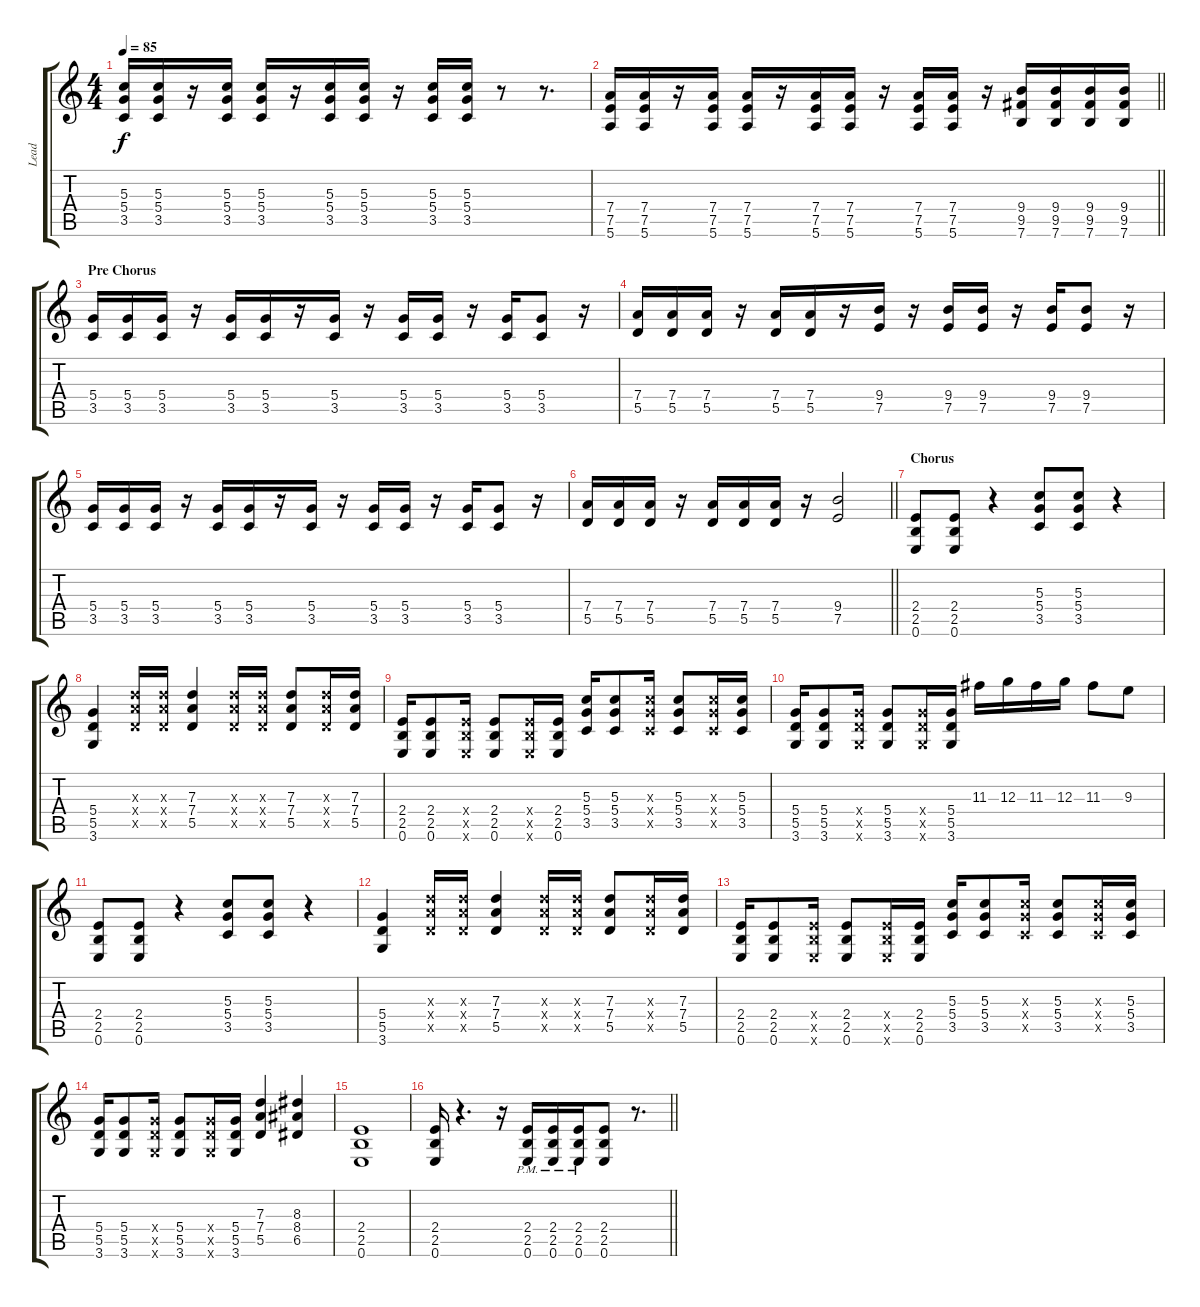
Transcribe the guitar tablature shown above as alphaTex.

\track ("Lead" "Lead") {instrument distortionguitar}
\staff {score tabs}
\tuning (E4 B3 G3 D3 A2 E2) {hide}
\ts (4 4)
\tempo 85
\clef g2
\ks c
(5.3 5.4 3.5).16{dy f} (5.3 5.4 3.5).16 r.16 (5.3 5.4 3.5).16 (5.3 5.4 3.5).16 r.16 (5.3 5.4 3.5).16 (5.3 5.4 3.5).16 r.16 (5.3 5.4 3.5).16 (5.3 5.4 3.5).16 r.8 r.8{d} |
\barLineRight lightlight
(7.4 7.5 5.6).16 (7.4 7.5 5.6).16 r.16 (7.4 7.5 5.6).16 (7.4 7.5 5.6).16 r.16 (7.4 7.5 5.6).16 (7.4 7.5 5.6).16 r.16 (7.4 7.5 5.6).16 (7.4 7.5 5.6).16 r.16 (9.4 9.5 7.6).16 (9.4 9.5 7.6).16 (9.4 9.5 7.6).16 (9.4 9.5 7.6).16 |
\section ("" "Pre Chorus")
(5.4 3.5).16 (5.4 3.5).16 (5.4 3.5).16 r.16 (5.4 3.5).16 (5.4 3.5).16 r.16 (5.4 3.5).16 r.16 (5.4 3.5).16 (5.4 3.5).16 r.16 (5.4 3.5).16 (5.4 3.5).8 r.16 |
(7.4 5.5).16 (7.4 5.5).16 (7.4 5.5).16 r.16 (7.4 5.5).16 (7.4 5.5).16 r.16 (9.4 7.5).16 r.16 (9.4 7.5).16 (9.4 7.5).16 r.16 (9.4 7.5).16 (9.4 7.5).8 r.16 |
(5.4 3.5).16 (5.4 3.5).16 (5.4 3.5).16 r.16 (5.4 3.5).16 (5.4 3.5).16 r.16 (5.4 3.5).16 r.16 (5.4 3.5).16 (5.4 3.5).16 r.16 (5.4 3.5).16 (5.4 3.5).8 r.16 |
\barLineRight lightlight
(7.4 5.5).16 (7.4 5.5).16 (7.4 5.5).16 r.16 (7.4 5.5).16 (7.4 5.5).16 (7.4 5.5).16 r.16 (9.4 7.5).2 |
\section ("" "Chorus")
(2.4 2.5 0.6).8 (2.4 2.5 0.6).8 r.4 (5.3 5.4 3.5).8 (5.3 5.4 3.5).8 r.4 |
(5.4 5.5 3.6).4 (7.3{x} 7.4{x} 5.5{x}).16 (7.3{x} 7.4{x} 5.5{x}).16 (7.3 7.4 5.5).4 (7.3{x} 7.4{x} 5.5{x}).16 (7.3{x} 7.4{x} 5.5{x}).16 (7.3 7.4 5.5).8 (7.3{x} 7.4{x} 5.5{x}).16 (7.3 7.4 5.5).16 |
(2.4 2.5 0.6).16 (2.4 2.5 0.6).8 (2.4{x} 2.5{x} 0.6{x}).16 (2.4 2.5 0.6).8 (2.4{x} 2.5{x} 0.6{x}).16 (2.4 2.5 0.6).16 (5.3 5.4 3.5).16 (5.3 5.4 3.5).8 (5.3{x} 5.4{x} 3.5{x}).16 (5.3 5.4 3.5).8 (5.3{x} 5.4{x} 3.5{x}).16 (5.3 5.4 3.5).16 |
(5.4 5.5 3.6).16 (5.4 5.5 3.6).8 (5.4{x} 5.5{x} 3.6{x}).16 (5.4 5.5 3.6).8 (5.4{x} 5.5{x} 3.6{x}).16 (5.4 5.5 3.6).16 11.3.16 12.3.16 11.3.16 12.3.16 11.3.8 9.3.8 |
(2.4 2.5 0.6).8 (2.4 2.5 0.6).8 r.4 (5.3 5.4 3.5).8 (5.3 5.4 3.5).8 r.4 |
(5.4 5.5 3.6).4 (7.3{x} 7.4{x} 5.5{x}).16 (7.3{x} 7.4{x} 5.5{x}).16 (7.3 7.4 5.5).4 (7.3{x} 7.4{x} 5.5{x}).16 (7.3{x} 7.4{x} 5.5{x}).16 (7.3 7.4 5.5).8 (7.3{x} 7.4{x} 5.5{x}).16 (7.3 7.4 5.5).16 |
(2.4 2.5 0.6).16 (2.4 2.5 0.6).8 (2.4{x} 2.5{x} 0.6{x}).16 (2.4 2.5 0.6).8 (2.4{x} 2.5{x} 0.6{x}).16 (2.4 2.5 0.6).16 (5.3 5.4 3.5).16 (5.3 5.4 3.5).8 (5.3{x} 5.4{x} 3.5{x}).16 (5.3 5.4 3.5).8 (5.3{x} 5.4{x} 3.5{x}).16 (5.3 5.4 3.5).16 |
(5.4 5.5 3.6).16 (5.4 5.5 3.6).8 (5.4{x} 5.5{x} 3.6{x}).16 (5.4 5.5 3.6).8 (5.4{x} 5.5{x} 3.6{x}).16 (5.4 5.5 3.6).16 (7.3 7.4 5.5).4 (8.3 8.4 6.5).4 |
(2.4 2.5 0.6).1 |
\barLineRight lightlight
(2.4 2.5 0.6).16 r.4{d} r.16 (2.4{pm} 2.5{pm} 0.6{pm}).16 (2.4{pm} 2.5{pm} 0.6{pm}).16 (2.4{pm} 2.5{pm} 0.6{pm}).16 (2.4 2.5 0.6).8 r.8{d}
